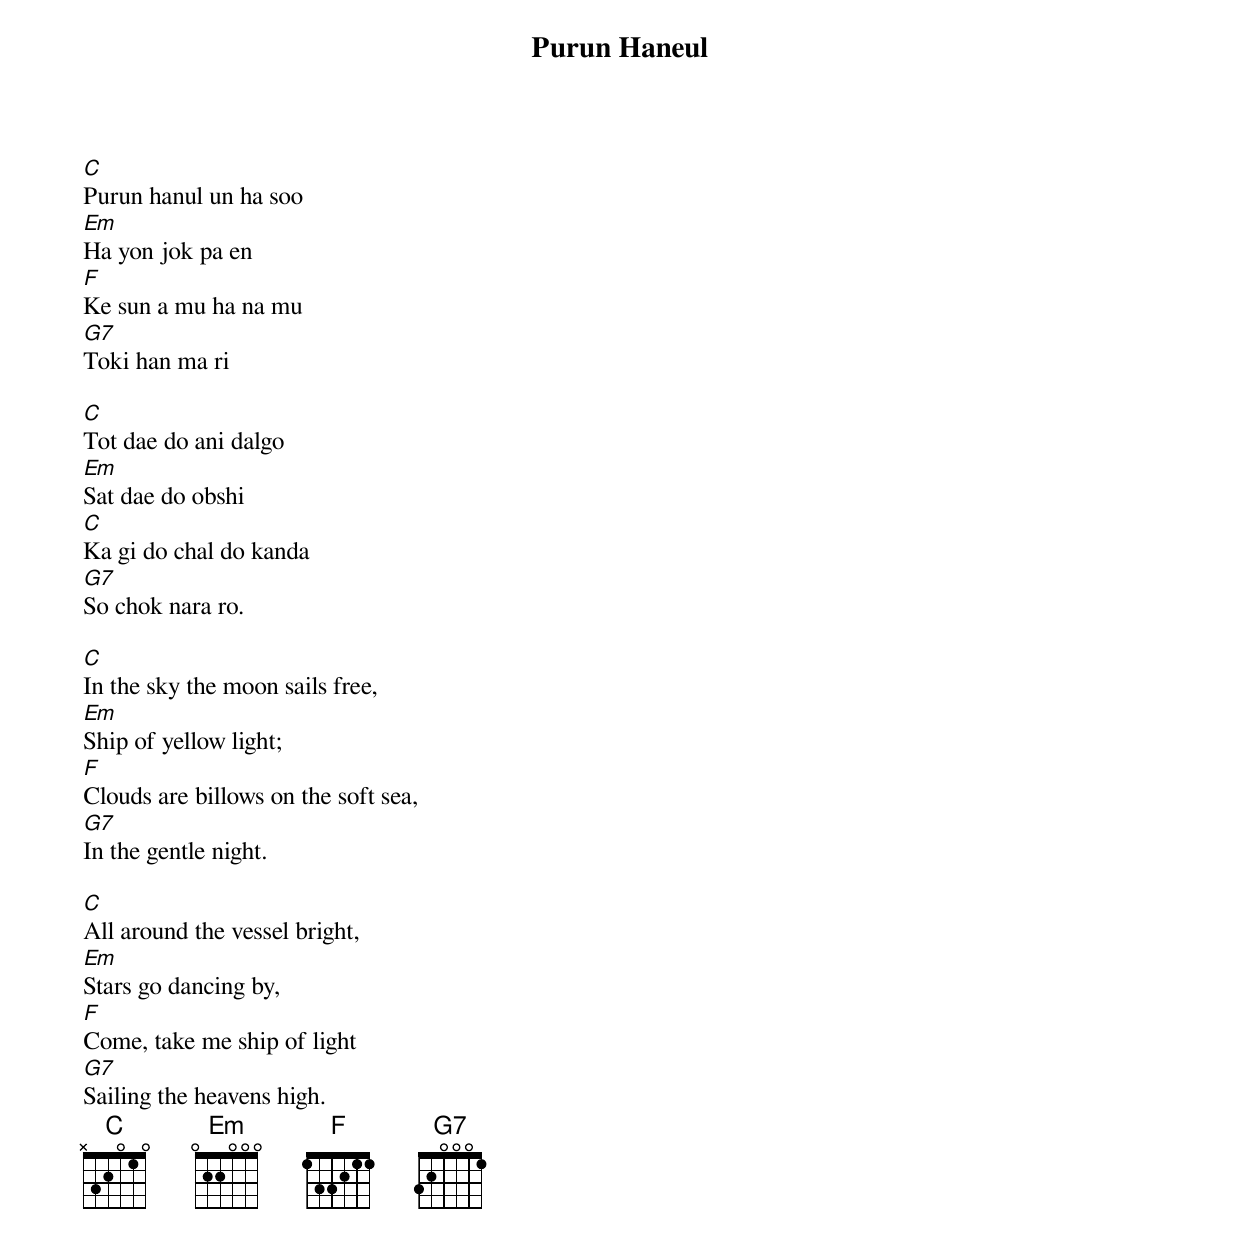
{title: Purun Haneul}
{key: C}
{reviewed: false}

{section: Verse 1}
[C]Purun hanul un ha soo
[Em]Ha yon jok pa en
[F]Ke sun a mu ha na mu
[G7]Toki han ma ri

{{section: Verse 2}
[C]Tot dae do ani dalgo
[Em]Sat dae do obshi
[C]Ka gi do chal do kanda
[G7]So chok nara ro.

{{section: Verse 3}
[C]In the sky the moon sails free,
[Em]Ship of yellow light;
[F]Clouds are billows on the soft sea,
[G7]In the gentle night.

{{section: Verse 4}
[C]All around the vessel bright,
[Em]Stars go dancing by,
[F]Come, take me ship of light
[G7]Sailing the heavens high.
